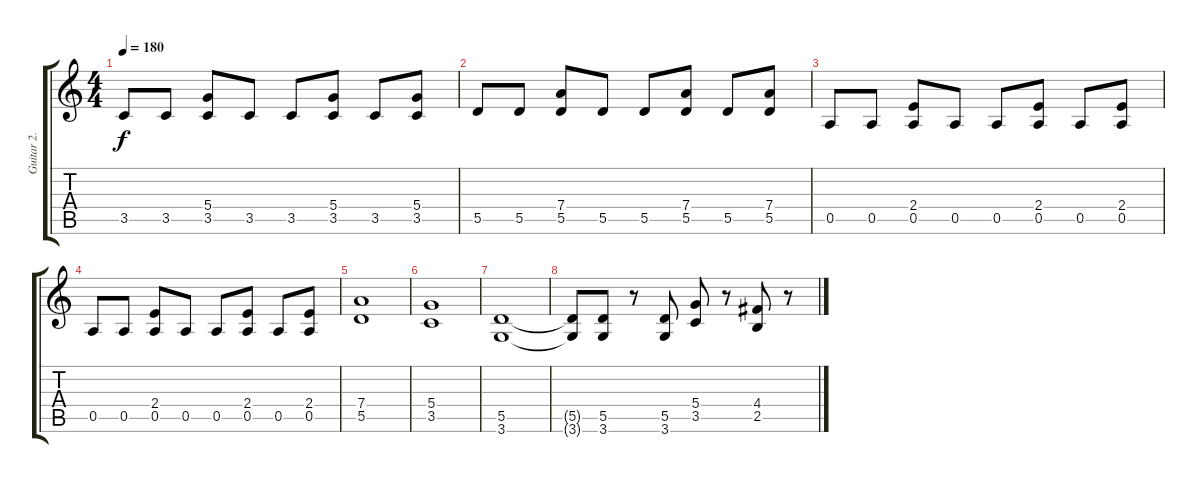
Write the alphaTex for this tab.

\track ("Guitar 2." "Guitar 2.") {instrument overdrivenguitar}
\staff {score tabs}
\tuning (E4 B3 G3 D3 A2 E2) {hide}
\ts (4 4)
\tempo 180
\clef g2
\ks c
3.5.8{dy f volume 7} 3.5.8 (5.4 3.5).8 3.5.8 3.5.8 (5.4 3.5).8 3.5.8 (5.4 3.5).8 |
5.5.8 5.5.8 (7.4 5.5).8 5.5.8 5.5.8 (7.4 5.5).8 5.5.8 (7.4 5.5).8 |
0.5.8{volume 5} 0.5.8 (2.4 0.5).8 0.5.8 0.5.8 (2.4 0.5).8 0.5.8 (2.4 0.5).8 |
0.5.8 0.5.8 (2.4 0.5).8 0.5.8 0.5.8 (2.4 0.5).8 0.5.8 (2.4 0.5).8 |
(7.4 5.5).1{volume 3} |
(5.4 3.5).1 |
(5.5 3.6).1{volume 0} |
(5.5{t} 3.6{t}).8 (5.5 3.6).8 r.8 (5.5 3.6).8 (5.4 3.5).8 r.8 (4.4 2.5).8 r.8
